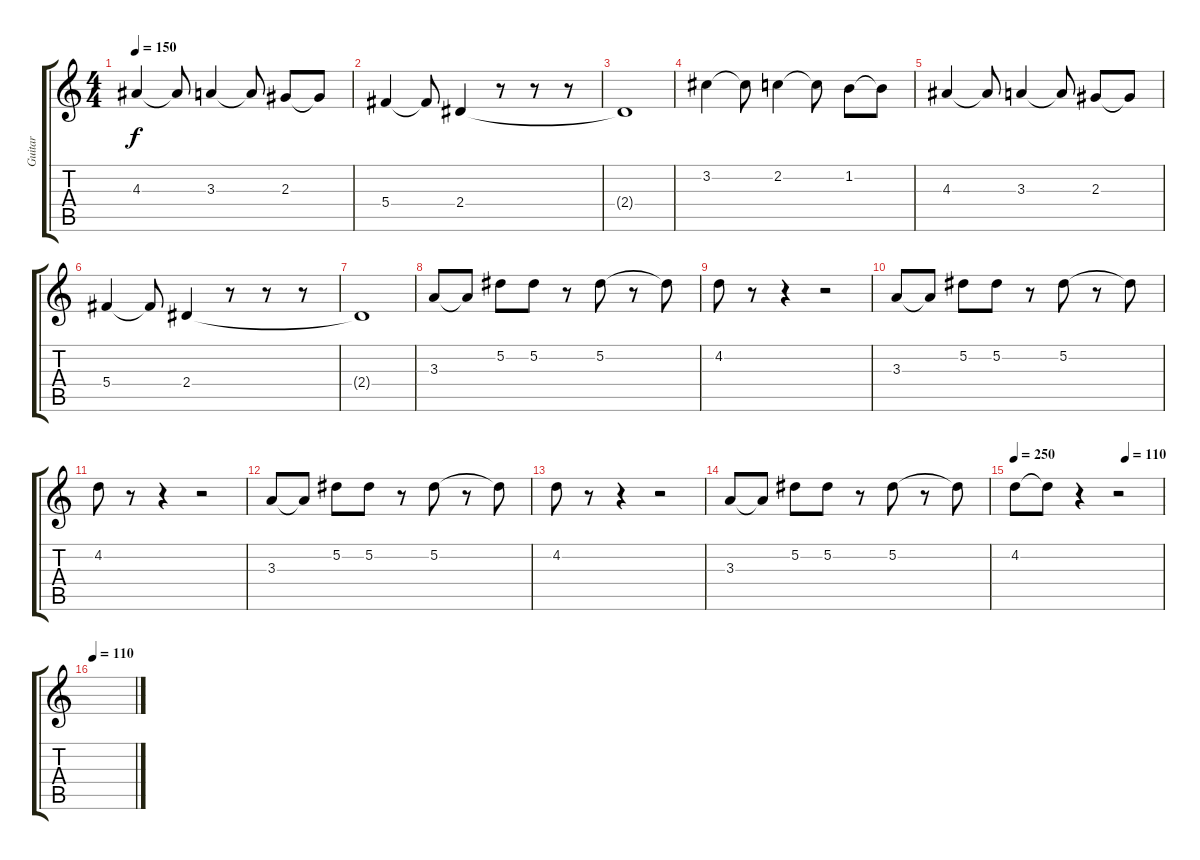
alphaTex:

\track ("Guitar" "Guitar") {instrument overdrivenguitar}
\staff {score tabs}
\tuning (Eb4 Bb3 Gb3 Db3 Ab2 Eb2) {hide}
\ts (4 4)
\tempo 150
\clef g2
\ks c
4.3.4{dy f} 4.3{t}.8 3.3.4 3.3{t}.8 2.3.8 2.3{t}.8 |
5.4.4 5.4{t}.8 2.4.4 r.8 r.8 r.8 |
2.4{t}.1 |
3.2.4 3.2{t}.8 2.2.4 2.2{t}.8 1.2.8 1.2{t}.8 |
4.3.4 4.3{t}.8 3.3.4 3.3{t}.8 2.3.8 2.3{t}.8 |
5.4.4 5.4{t}.8 2.4.4 r.8 r.8 r.8 |
2.4{t}.1 |
3.3.8 3.3{t}.8 5.2.8 5.2.8 r.8 5.2.8 r.8 5.2{t}.8 |
4.2.8 r.8 r.4 r.2 |
3.3.8 3.3{t}.8 5.2.8 5.2.8 r.8 5.2.8 r.8 5.2{t}.8 |
4.2.8 r.8 r.4 r.2 |
3.3.8 3.3{t}.8 5.2.8 5.2.8 r.8 5.2.8 r.8 5.2{t}.8 |
4.2.8 r.8 r.4 r.2 |
3.3.8 3.3{t}.8 5.2.8 5.2.8 r.8 5.2.8 r.8 5.2{t}.8 |
\tempo 250
\tempo (110 0.75)
4.2.8 4.2{t}.8 r.4 r.2 |
\tempo 110
